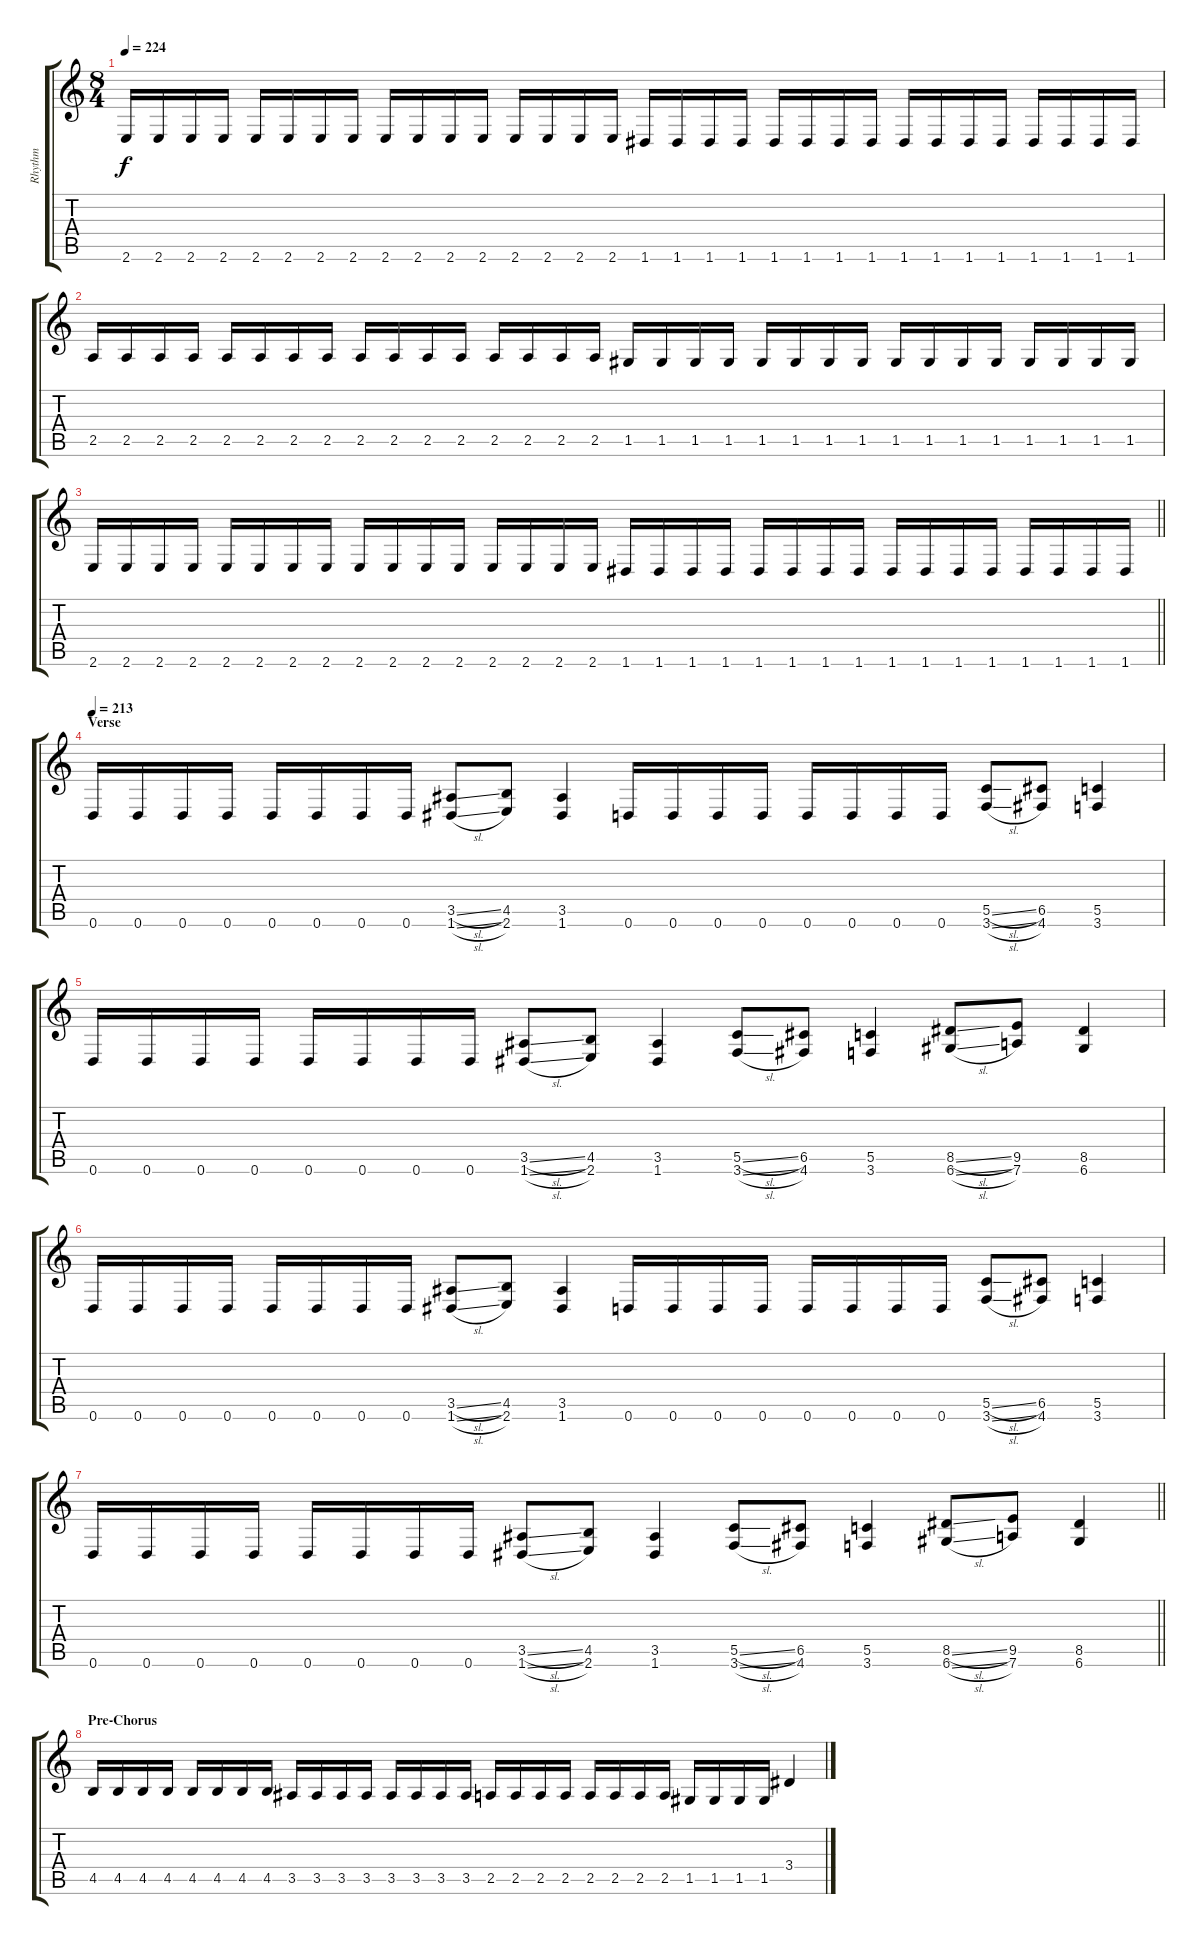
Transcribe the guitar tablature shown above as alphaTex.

\track ("Rhythm" "Rhythm") {instrument distortionguitar}
\staff {score tabs}
\tuning (D4 A3 F3 C3 G2 D2) {hide}
\ts (8 4)
\tempo 224
\clef g2
\ks c
2.6.16{dy f} 2.6.16 2.6.16 2.6.16 2.6.16 2.6.16 2.6.16 2.6.16 2.6.16 2.6.16 2.6.16 2.6.16 2.6.16 2.6.16 2.6.16 2.6.16 1.6.16 1.6.16 1.6.16 1.6.16 1.6.16 1.6.16 1.6.16 1.6.16 1.6.16 1.6.16 1.6.16 1.6.16 1.6.16 1.6.16 1.6.16 1.6.16 |
2.5.16 2.5.16 2.5.16 2.5.16 2.5.16 2.5.16 2.5.16 2.5.16 2.5.16 2.5.16 2.5.16 2.5.16 2.5.16 2.5.16 2.5.16 2.5.16 1.5.16 1.5.16 1.5.16 1.5.16 1.5.16 1.5.16 1.5.16 1.5.16 1.5.16 1.5.16 1.5.16 1.5.16 1.5.16 1.5.16 1.5.16 1.5.16 |
\barLineRight lightlight
2.6.16 2.6.16 2.6.16 2.6.16 2.6.16 2.6.16 2.6.16 2.6.16 2.6.16 2.6.16 2.6.16 2.6.16 2.6.16 2.6.16 2.6.16 2.6.16 1.6.16 1.6.16 1.6.16 1.6.16 1.6.16 1.6.16 1.6.16 1.6.16 1.6.16 1.6.16 1.6.16 1.6.16 1.6.16 1.6.16 1.6.16 1.6.16 |
\section ("" "Verse")
\tempo 213
0.6.16 0.6.16 0.6.16 0.6.16 0.6.16 0.6.16 0.6.16 0.6.16 (3.5{sl} 1.6{sl}).8 (4.5 2.6).8 (3.5 1.6).4 0.6.16 0.6.16 0.6.16 0.6.16 0.6.16 0.6.16 0.6.16 0.6.16 (5.5{sl} 3.6{sl}).8 (6.5 4.6).8 (5.5 3.6).4 |
0.6.16 0.6.16 0.6.16 0.6.16 0.6.16 0.6.16 0.6.16 0.6.16 (3.5{sl} 1.6{sl}).8 (4.5 2.6).8 (3.5 1.6).4 (5.5{sl} 3.6{sl}).8 (6.5 4.6).8 (5.5 3.6).4 (8.5{sl} 6.6{sl}).8 (9.5 7.6).8 (8.5 6.6).4 |
0.6.16 0.6.16 0.6.16 0.6.16 0.6.16 0.6.16 0.6.16 0.6.16 (3.5{sl} 1.6{sl}).8 (4.5 2.6).8 (3.5 1.6).4 0.6.16 0.6.16 0.6.16 0.6.16 0.6.16 0.6.16 0.6.16 0.6.16 (5.5{sl} 3.6{sl}).8 (6.5 4.6).8 (5.5 3.6).4 |
\barLineRight lightlight
0.6.16 0.6.16 0.6.16 0.6.16 0.6.16 0.6.16 0.6.16 0.6.16 (3.5{sl} 1.6{sl}).8 (4.5 2.6).8 (3.5 1.6).4 (5.5{sl} 3.6{sl}).8 (6.5 4.6).8 (5.5 3.6).4 (8.5{sl} 6.6{sl}).8 (9.5 7.6).8 (8.5 6.6).4 |
\section ("" "Pre-Chorus")
4.5.16 4.5.16 4.5.16 4.5.16 4.5.16 4.5.16 4.5.16 4.5.16 3.5.16 3.5.16 3.5.16 3.5.16 3.5.16 3.5.16 3.5.16 3.5.16 2.5.16 2.5.16 2.5.16 2.5.16 2.5.16 2.5.16 2.5.16 2.5.16 1.5.16 1.5.16 1.5.16 1.5.16 3.4.4
